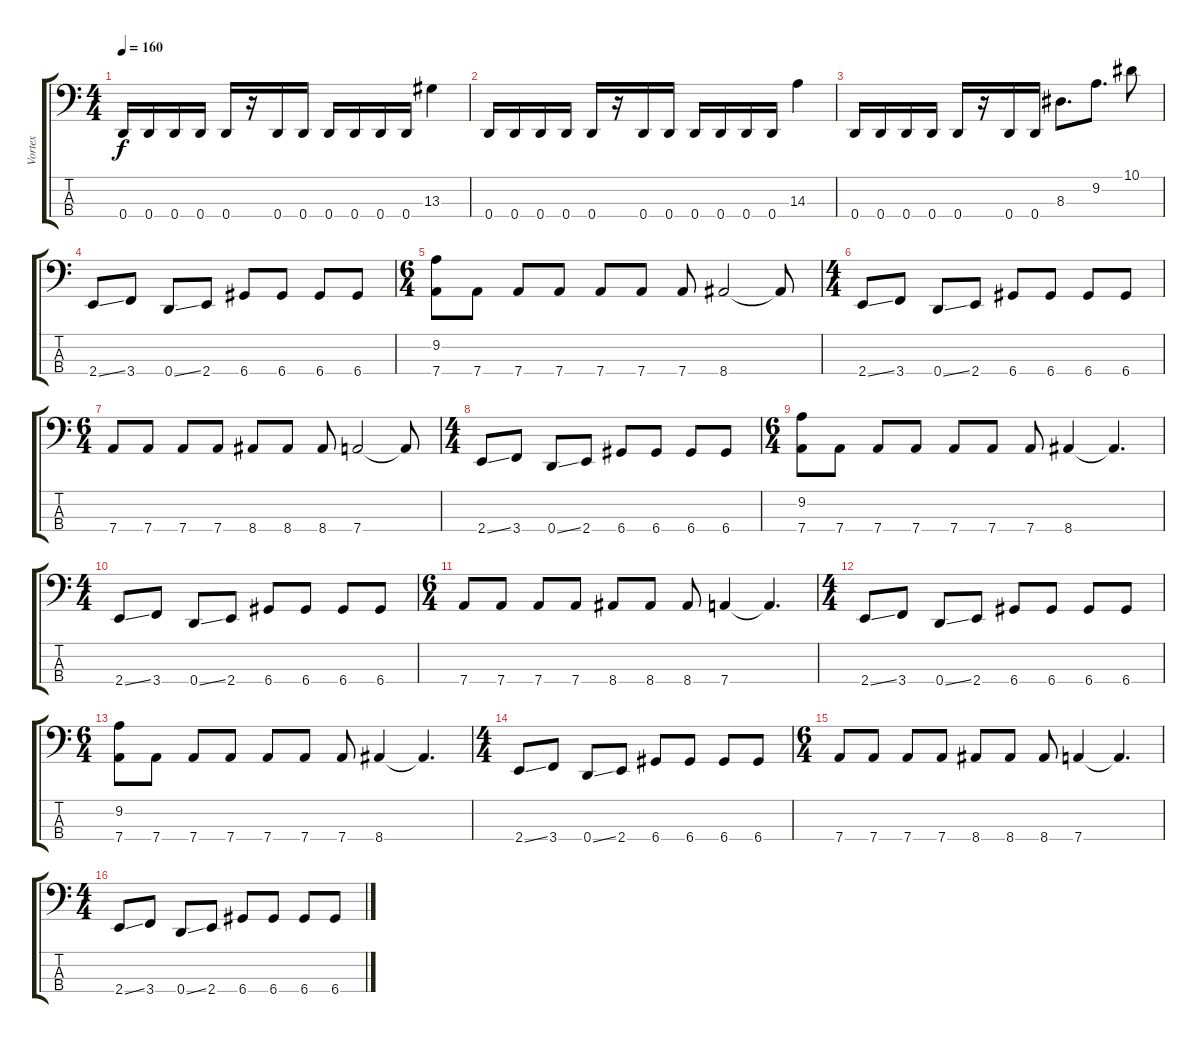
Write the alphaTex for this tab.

\track ("Vortex" "Vortex") {instrument electricbassfinger}
\staff {score tabs}
\tuning (F2 C2 G1 D1) {hide}
\ts (4 4)
\tempo 160
\clef f4
\ks c
0.4.16{dy f} 0.4.16 0.4.16 0.4.16 0.4.16 r.16 0.4.16 0.4.16 0.4.16 0.4.16 0.4.16 0.4.16 13.3.4 |
0.4.16 0.4.16 0.4.16 0.4.16 0.4.16 r.16 0.4.16 0.4.16 0.4.16 0.4.16 0.4.16 0.4.16 14.3.4 |
0.4.16 0.4.16 0.4.16 0.4.16 0.4.16 r.16 0.4.16 0.4.16 8.3.8{d} 9.2.8{d} 10.1.8 |
2.4{ss}.8 3.4.8 0.4{ss}.8 2.4.8 6.4.8 6.4.8 6.4.8 6.4.8 |
\ts (6 4)
(9.2 7.4).8 7.4.8 7.4.8 7.4.8 7.4.8 7.4.8 7.4.8 8.4.2 8.4{t}.8 |
\ts (4 4)
2.4{ss}.8 3.4.8 0.4{ss}.8 2.4.8 6.4.8 6.4.8 6.4.8 6.4.8 |
\ts (6 4)
7.4.8 7.4.8 7.4.8 7.4.8 8.4.8 8.4.8 8.4.8 7.4.2 7.4{t}.8 |
\ts (4 4)
2.4{ss}.8 3.4.8 0.4{ss}.8 2.4.8 6.4.8 6.4.8 6.4.8 6.4.8 |
\ts (6 4)
(9.2 7.4).8 7.4.8 7.4.8 7.4.8 7.4.8 7.4.8 7.4.8 8.4.4 8.4{t}.4{d} |
\ts (4 4)
2.4{ss}.8 3.4.8 0.4{ss}.8 2.4.8 6.4.8 6.4.8 6.4.8 6.4.8 |
\ts (6 4)
7.4.8 7.4.8 7.4.8 7.4.8 8.4.8 8.4.8 8.4.8 7.4.4 7.4{t}.4{d} |
\ts (4 4)
2.4{ss}.8 3.4.8 0.4{ss}.8 2.4.8 6.4.8 6.4.8 6.4.8 6.4.8 |
\ts (6 4)
(9.2 7.4).8 7.4.8 7.4.8 7.4.8 7.4.8 7.4.8 7.4.8 8.4.4 8.4{t}.4{d} |
\ts (4 4)
2.4{ss}.8 3.4.8 0.4{ss}.8 2.4.8 6.4.8 6.4.8 6.4.8 6.4.8 |
\ts (6 4)
7.4.8 7.4.8 7.4.8 7.4.8 8.4.8 8.4.8 8.4.8 7.4.4 7.4{t}.4{d} |
\ts (4 4)
2.4{ss}.8 3.4.8 0.4{ss}.8 2.4.8 6.4.8 6.4.8 6.4.8 6.4.8
